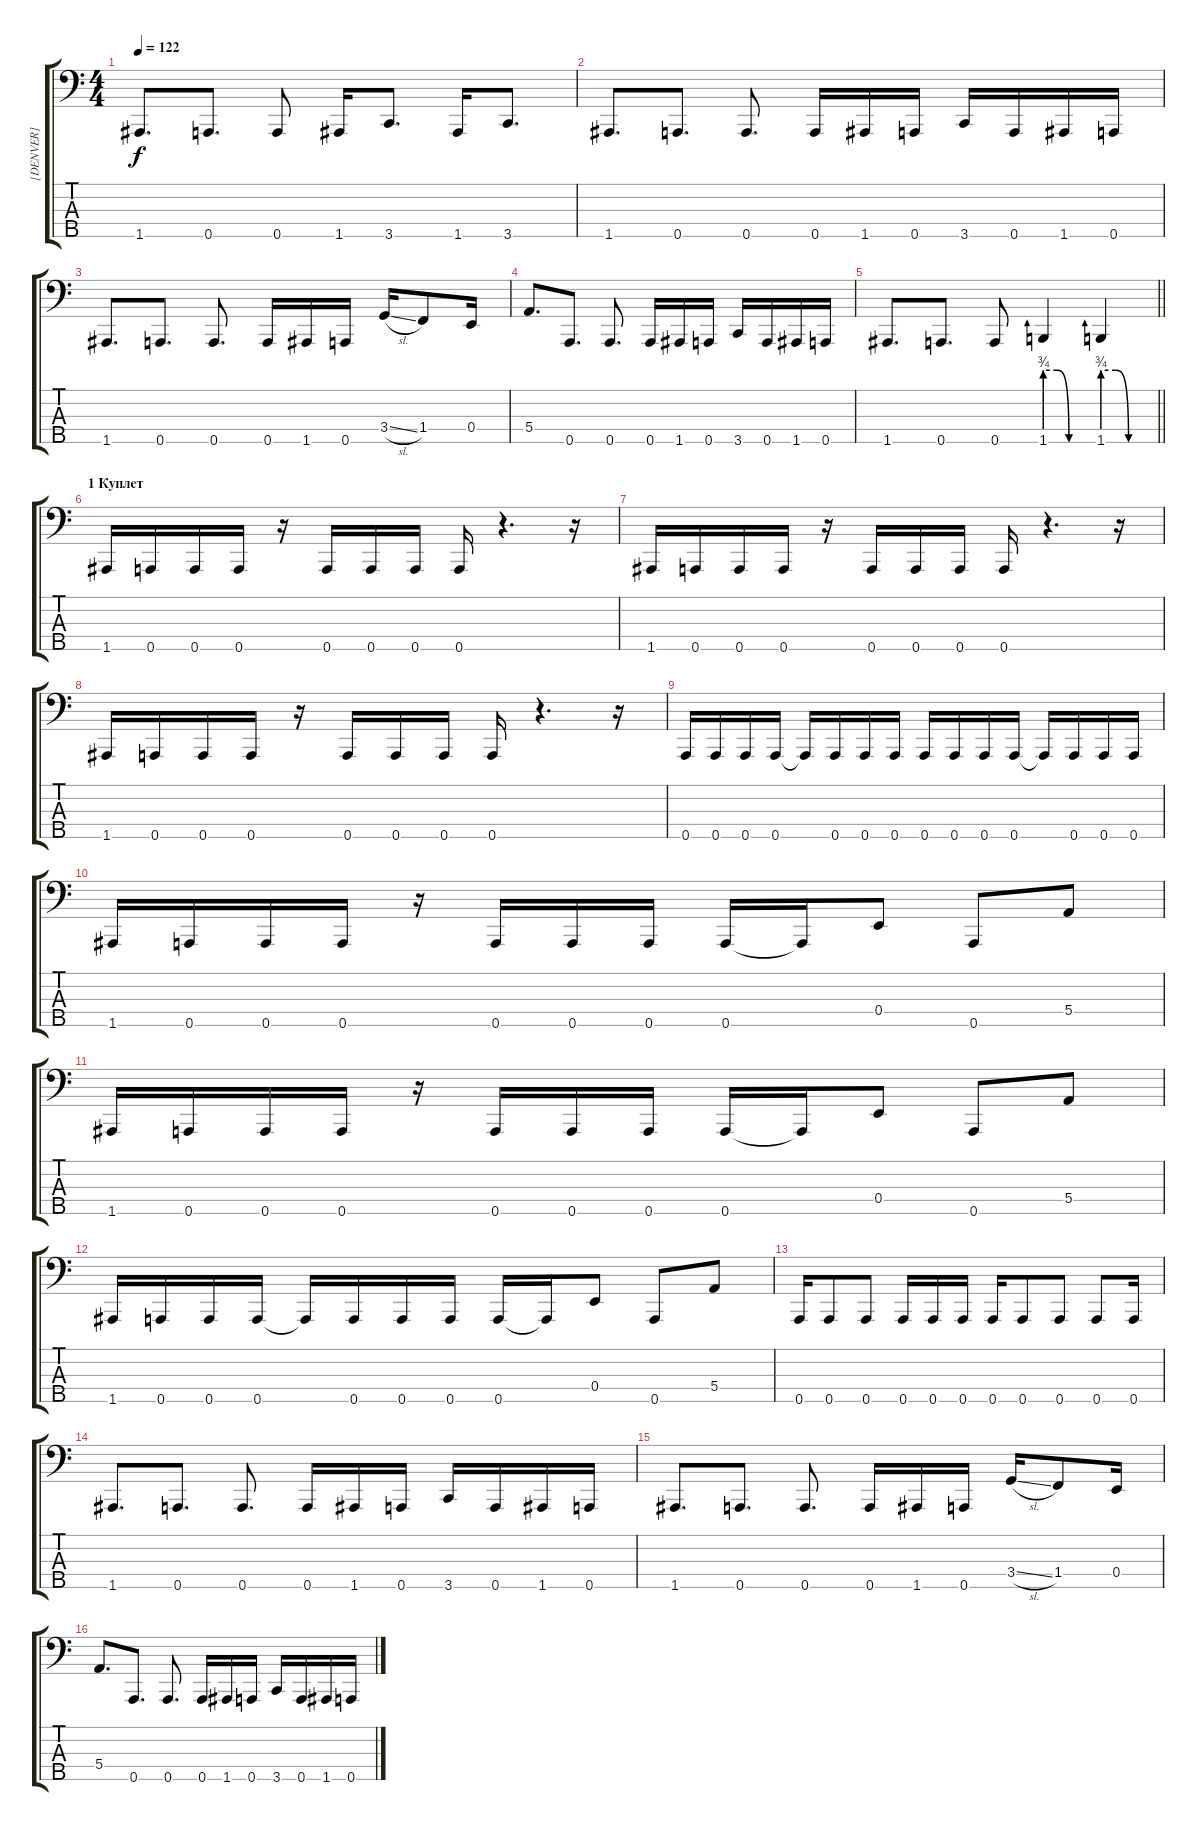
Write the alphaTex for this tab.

\track ("[DENVER]" "[DENVER]") {instrument electricbassfinger}
\staff {score tabs}
\tuning (G2 D2 A1 E1 A0) {hide}
\ts (4 4)
\tempo 122
\clef f4
\ks c
1.5.8{d dy f} 0.5.8{d} 0.5.8 1.5.16 3.5.8{d} 1.5.16 3.5.8{d} |
1.5.8{d} 0.5.8{d} 0.5.8{d} 0.5.16 1.5.16 0.5.16 3.5.16 0.5.16 1.5.16 0.5.16 |
1.5.8{d} 0.5.8{d} 0.5.8{d} 0.5.16 1.5.16 0.5.16 3.4{sl}.16 1.4.8 0.4.16 |
5.4.8{d} 0.5.8{d} 0.5.8{d} 0.5.16 1.5.16 0.5.16 3.5.16 0.5.16 1.5.16 0.5.16 |
\barLineRight lightlight
1.5.8{d} 0.5.8{d} 0.5.8 1.5{be (custom 0 3 15 3 30 0 60 0)}.4 1.5{be (custom 0 3 15 3 30 0 60 0)}.4 |
\section ("" "1 Куплет")
1.5.16 0.5.16 0.5.16 0.5.16 r.16 0.5.16 0.5.16 0.5.16 0.5.16 r.4{d} r.16 |
1.5.16 0.5.16 0.5.16 0.5.16 r.16 0.5.16 0.5.16 0.5.16 0.5.16 r.4{d} r.16 |
1.5.16 0.5.16 0.5.16 0.5.16 r.16 0.5.16 0.5.16 0.5.16 0.5.16 r.4{d} r.16 |
0.5.16 0.5.16 0.5.16 0.5.16 0.5{t}.16 0.5.16 0.5.16 0.5.16 0.5.16 0.5.16 0.5.16 0.5.16 0.5{t}.16 0.5.16 0.5.16 0.5.16 |
1.5.16 0.5.16 0.5.16 0.5.16 r.16 0.5.16 0.5.16 0.5.16 0.5.16 0.5{t}.16 0.4.8 0.5.8 5.4.8 |
1.5.16 0.5.16 0.5.16 0.5.16 r.16 0.5.16 0.5.16 0.5.16 0.5.16 0.5{t}.16 0.4.8 0.5.8 5.4.8 |
1.5.16 0.5.16 0.5.16 0.5.16 0.5{t}.16 0.5.16 0.5.16 0.5.16 0.5.16 0.5{t}.16 0.4.8 0.5.8 5.4.8 |
0.5.16 0.5.8 0.5.8 0.5.16 0.5.16 0.5.16 0.5.16 0.5.8 0.5.8 0.5.8 0.5.16 |
1.5.8{d} 0.5.8{d} 0.5.8{d} 0.5.16 1.5.16 0.5.16 3.5.16 0.5.16 1.5.16 0.5.16 |
1.5.8{d} 0.5.8{d} 0.5.8{d} 0.5.16 1.5.16 0.5.16 3.4{sl}.16 1.4.8 0.4.16 |
5.4.8{d} 0.5.8{d} 0.5.8{d} 0.5.16 1.5.16 0.5.16 3.5.16 0.5.16 1.5.16 0.5.16
